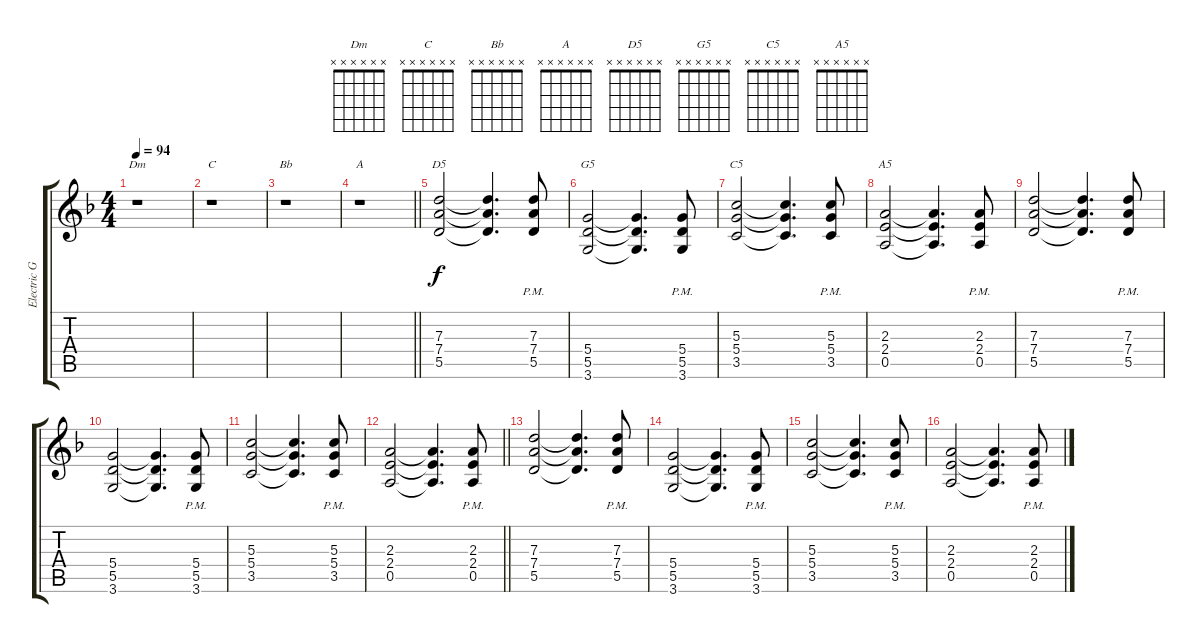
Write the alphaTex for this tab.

\track ("Electric Guitar (Rhythm)" "Electric G") {instrument electricguitarclean}
\staff {score tabs}
\tuning (E4 B3 G3 D3 A2 E2) {hide}
\chord ("Dm" x x x x x x)
\chord ("C" x x x x x x)
\chord ("Bb" x x x x x x)
\chord ("A" x x x x x x)
\chord ("D5" x x x x x x)
\chord ("G5" x x x x x x)
\chord ("C5" x x x x x x)
\chord ("A5" x x x x x x)
\ts (4 4)
\tempo 94
\clef g2
\ks dminor
r.1{ch "Dm" dy f} |
r.1{ch "C"} |
r.1{ch "Bb"} |
\barLineRight lightlight
r.1{ch "A"} |
(7.3 7.4 5.5).2{ch "D5"} (7.3{t} 7.4{t} 5.5{t}).4{d} (7.3{pm} 7.4{pm} 5.5{pm}).8 |
(5.4 5.5 3.6).2{ch "G5"} (5.4{t} 5.5{t} 3.6{t}).4{d} (5.4{pm} 5.5{pm} 3.6{pm}).8 |
(5.3 5.4 3.5).2{ch "C5"} (5.3{t} 5.4{t} 3.5{t}).4{d} (5.3{pm} 5.4{pm} 3.5{pm}).8 |
(2.3 2.4 0.5).2{ch "A5"} (2.3{t} 2.4{t} 0.5{t}).4{d} (2.3{pm} 2.4{pm} 0.5{pm}).8 |
(7.3 7.4 5.5).2 (7.3{t} 7.4{t} 5.5{t}).4{d} (7.3{pm} 7.4{pm} 5.5{pm}).8 |
(5.4 5.5 3.6).2 (5.4{t} 5.5{t} 3.6{t}).4{d} (5.4{pm} 5.5{pm} 3.6{pm}).8 |
(5.3 5.4 3.5).2 (5.3{t} 5.4{t} 3.5{t}).4{d} (5.3{pm} 5.4{pm} 3.5{pm}).8 |
\barLineRight lightlight
(2.3 2.4 0.5).2 (2.3{t} 2.4{t} 0.5{t}).4{d} (2.3{pm} 2.4{pm} 0.5{pm}).8 |
(7.3 7.4 5.5).2 (7.3{t} 7.4{t} 5.5{t}).4{d} (7.3{pm} 7.4{pm} 5.5{pm}).8 |
(5.4 5.5 3.6).2 (5.4{t} 5.5{t} 3.6{t}).4{d} (5.4{pm} 5.5{pm} 3.6{pm}).8 |
(5.3 5.4 3.5).2 (5.3{t} 5.4{t} 3.5{t}).4{d} (5.3{pm} 5.4{pm} 3.5{pm}).8 |
(2.3 2.4 0.5).2 (2.3{t} 2.4{t} 0.5{t}).4{d} (2.3{pm} 2.4{pm} 0.5{pm}).8
